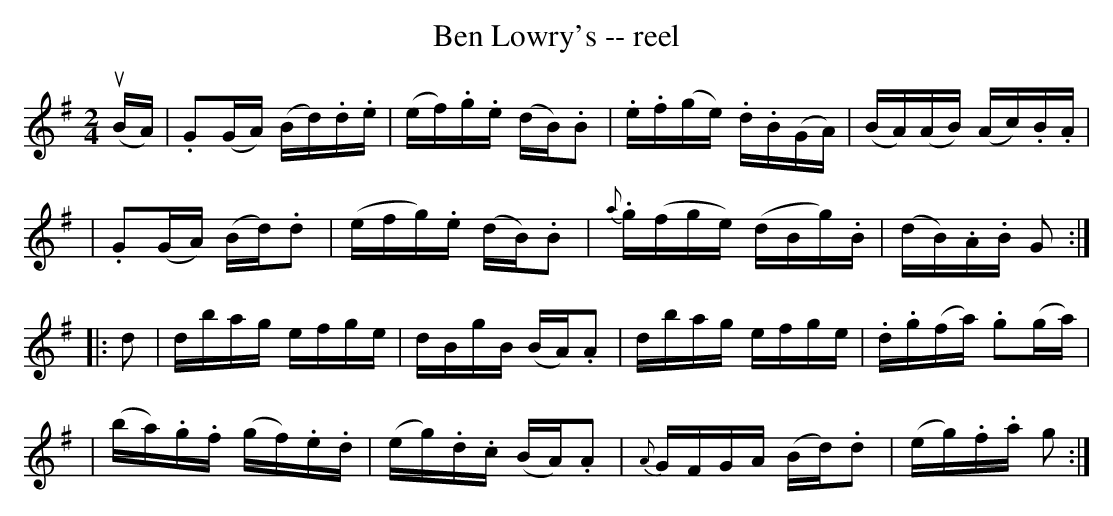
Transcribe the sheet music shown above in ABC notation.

X:1
T: Ben Lowry's -- reel
M: 2/4
L: 1/16
K: G
(uBA) \
| .G2(GA) (Bd).d.e | (ef).g.e (dB).B2 | .e.f(ge) .d.B(GA) | (BA)(AB) (Ac).B.A |
| .G2(GA) (Bd).d2  |' (efg).e (dB).B2 | {a}.g(fge) (dBg).B | (dB).A.B G2 :|
|: d2 \
| dbag efge | dBgB (BA).A2 | dbag efge | .d.g(fa) .g2(ga) |
| (ba).g.f (gf).e.d | (eg).d.c (BA).A2 | {A}GFGA (Bd).d2 | (eg).f.a g2 :|
